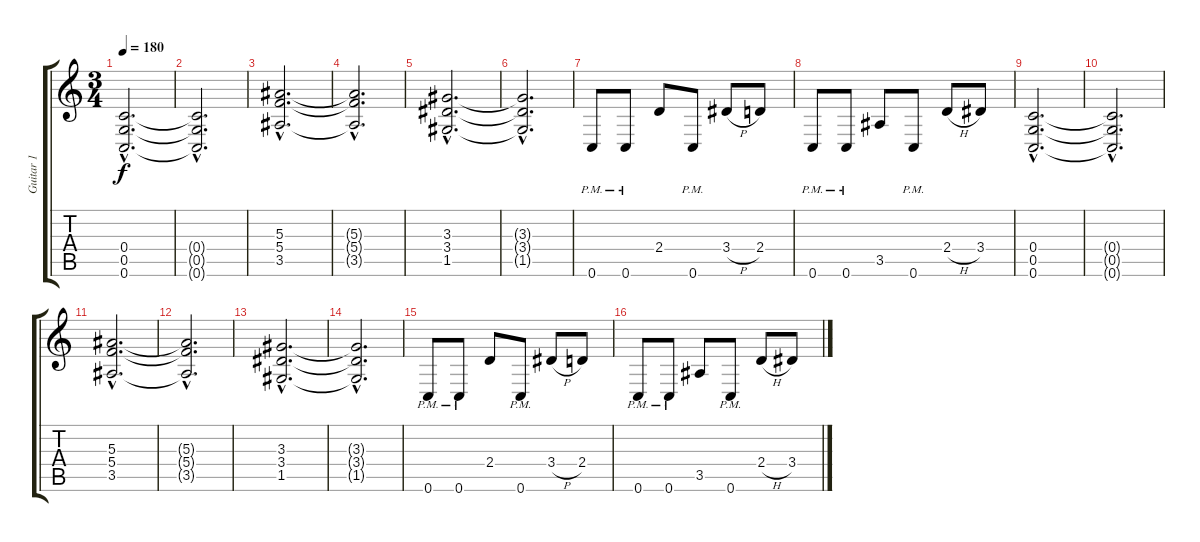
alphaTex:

\track ("Guitar 1" "Guitar 1") {instrument distortionguitar}
\staff {score tabs}
\tuning (D4 A3 F3 C3 G2 C2) {hide}
\ts (3 4)
\tempo 180
\clef g2
\ks c
(0.4{hac} 0.5{hac} 0.6{hac}).2{d dy f} |
(0.4{hac t} 0.5{hac t} 0.6{hac t}).2{d} |
(5.3{hac} 5.4{hac} 3.5{hac}).2{d} |
(5.3{hac t} 5.4{hac t} 3.5{hac t}).2{d} |
(3.3{hac} 3.4{hac} 1.5{hac}).2{d} |
(3.3{hac t} 3.4{hac t} 1.5{hac t}).2{d} |
0.6{pm}.8 0.6{pm}.8 2.4.8 0.6{pm}.8 3.4{h}.8 2.4.8 |
0.6{pm}.8 0.6{pm}.8 3.5.8 0.6{pm}.8 2.4{h}.8 3.4.8 |
(0.4{hac} 0.5{hac} 0.6{hac}).2{d} |
(0.4{hac t} 0.5{hac t} 0.6{hac t}).2{d} |
(5.3{hac} 5.4{hac} 3.5{hac}).2{d} |
(5.3{hac t} 5.4{hac t} 3.5{hac t}).2{d} |
(3.3{hac} 3.4{hac} 1.5{hac}).2{d} |
(3.3{hac t} 3.4{hac t} 1.5{hac t}).2{d} |
0.6{pm}.8 0.6{pm}.8 2.4.8 0.6{pm}.8 3.4{h}.8 2.4.8 |
0.6{pm}.8 0.6{pm}.8 3.5.8 0.6{pm}.8 2.4{h}.8 3.4.8
